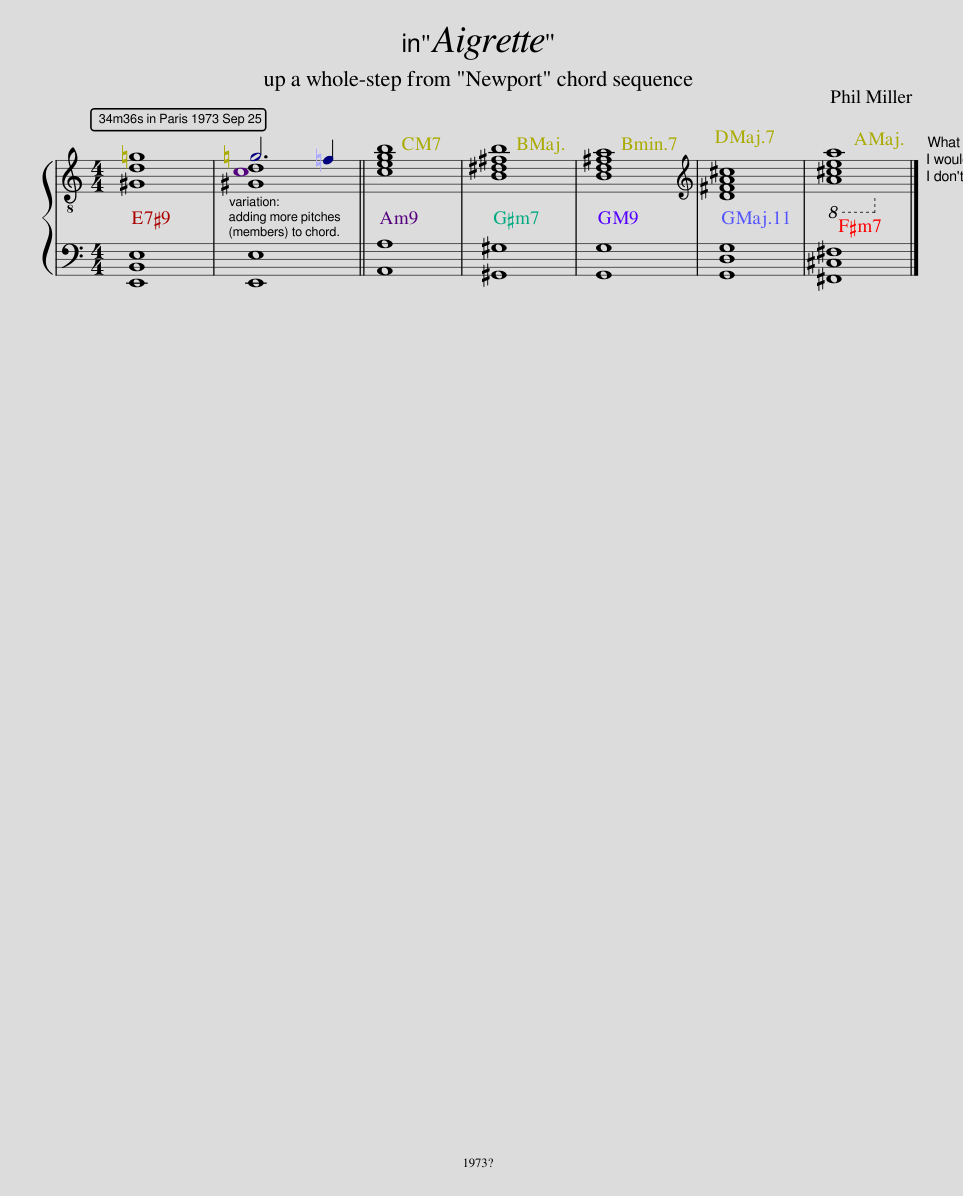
X:1
%%score { ( 1 3 ) | ( 2 4 ) }
L:1/8
M:4/4
I:linebreak $
K:C
V:1 treble-8
V:3 treble-8
V:2 bass
V:4 bass
V:1
 [^Gd=g]8 | =g6 =f2 || [cegb]8 | [B^d^fb]8 | [Bd^fa]8 | %5
[K:treble] [D^FA^c]8 |!8vb(! [A,^CEA]8!8vb)! |] %7
V:2
 [E,,B,,E,]8 | E,8 || A,8 | ^G,8 | G,8 | %5
 [G,,D,G,]8 | [^F,,^C,^F,]8 |] %7
V:3
 x8 | [^Gcd]8 || x8 | x8 | x8 | %5
[K:treble] x8 |!8vb(! x8!8vb)! |] %7
V:4
 x8 | E,,8 || A,,8 | ^G,,8 | G,,8 | %5
 x8 | x8 |] %7
